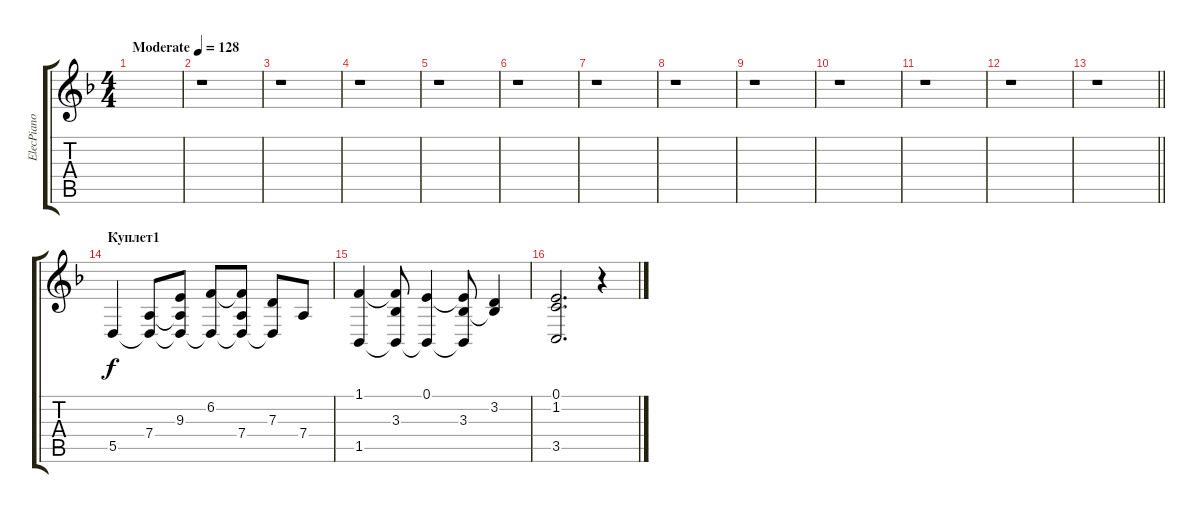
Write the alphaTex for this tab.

\track ("ElecPiano" "ElecPiano") {instrument electricpiano2}
\staff {score tabs}
\tuning (E4 B3 G3 D3 A2 E2) {hide}
\ts (4 4)
\tempo (128 "Moderate")
\clef g2
\ks dminor
|
r.1 |
r.1 |
r.1 |
r.1 |
r.1 |
r.1 |
r.1 |
r.1 |
r.1 |
r.1 |
r.1 |
\barLineRight lightlight
r.1 |
\section ("" "Куплет1")
5.5.4 (7.4 5.5{t}).8 (9.3 7.4{t} 5.5{t}).8 (6.2 5.5{t}).8 (6.2{t} 7.4 5.5{t}).8 (7.3 5.5{t}).8 7.4.8 |
(1.1 1.5).4 (1.1{t} 3.3 1.5{t}).8 (0.1 1.5{t}).4 (0.1{t} 3.3 1.5{t}).8 (3.2 3.3{t}).4 |
(0.1 1.2 3.5).2{d} r.4
